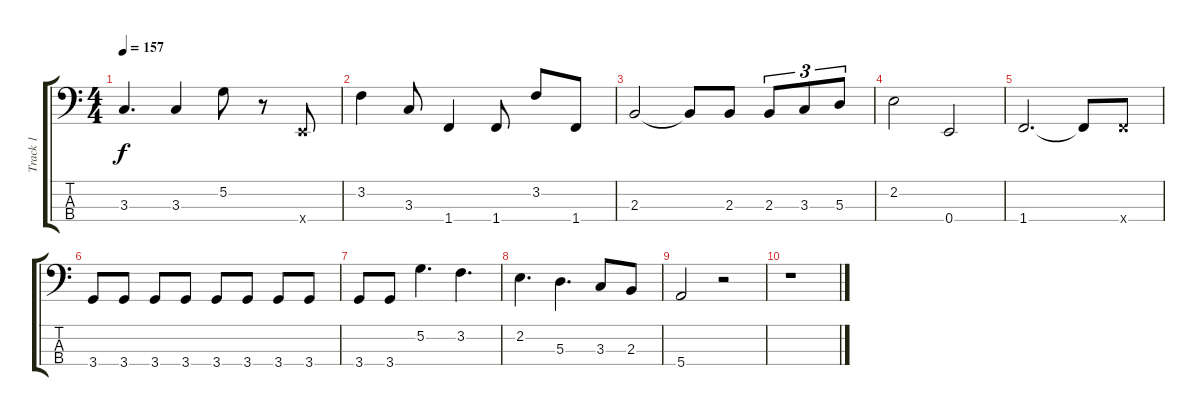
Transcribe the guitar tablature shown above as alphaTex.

\track ("Track 1" "Track 1") {instrument electricbassfinger}
\staff {score tabs}
\tuning (G2 D2 A1 E1) {hide}
\ts (4 4)
\tempo 157
\clef f4
\ks c
3.3.4{d dy f} 3.3.4 5.2.8 r.8 0.4{x}.8 |
3.2.4 3.3.8 1.4.4 1.4.8 3.2.8 1.4.8 |
2.3.2 2.3{t}.8 2.3.8 2.3.8{tu (3 2)} 3.3.8{tu (3 2)} 5.3.8{tu (3 2)} |
2.2.2 0.4.2 |
1.4.2{d} 1.4{t}.8 1.4{x}.8 |
3.4.8 3.4.8 3.4.8 3.4.8 3.4.8 3.4.8 3.4.8 3.4.8 |
3.4.8 3.4.8 5.2.4{d} 3.2.4{d} |
2.2.4{d} 5.3.4{d} 3.3.8 2.3.8 |
5.4.2 r.2 |
r.1
